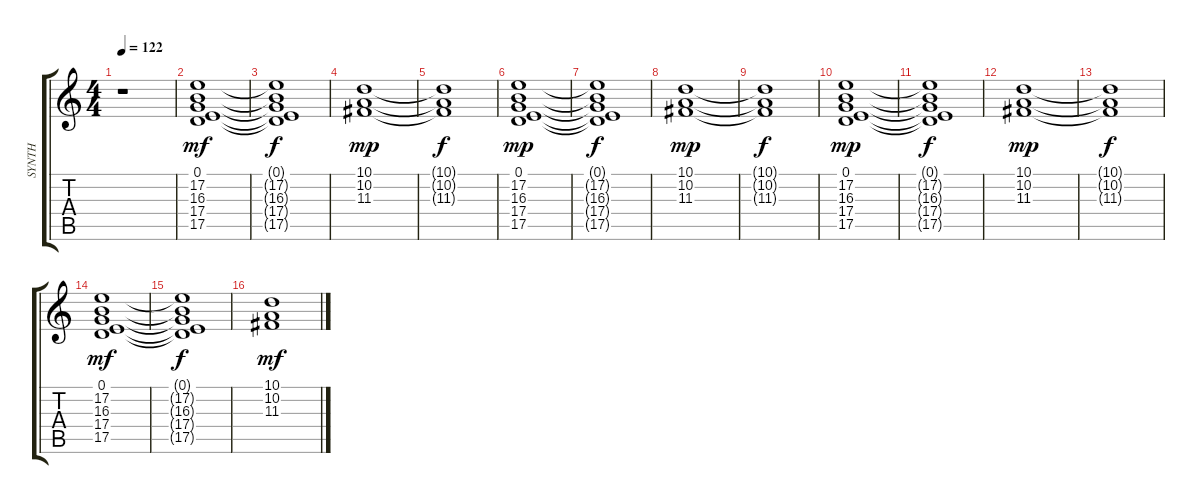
\track ("SYNTH" "SYNTH") {instrument synthstrings1}
\staff {score tabs}
\tuning (E4 B3 G3 D3 A2 E2) {hide}
\ts (4 4)
\tempo 122
\clef g2
\ks c
r.1{dy mf instrument synthstrings1} |
(0.1 17.2 16.3 17.4 17.5).1 |
(0.1{t} 17.2{t} 16.3{t} 17.4{t} 17.5{t}).1{dy f} |
(10.1 10.2 11.3).1{dy mp} |
(10.1{t} 10.2{t} 11.3{t}).1{dy f} |
(0.1 17.2 16.3 17.4 17.5).1{dy mp} |
(0.1{t} 17.2{t} 16.3{t} 17.4{t} 17.5{t}).1{dy f} |
(10.1 10.2 11.3).1{dy mp} |
(10.1{t} 10.2{t} 11.3{t}).1{dy f} |
(0.1 17.2 16.3 17.4 17.5).1{dy mp} |
(0.1{t} 17.2{t} 16.3{t} 17.4{t} 17.5{t}).1{dy f} |
(10.1 10.2 11.3).1{dy mp} |
(10.1{t} 10.2{t} 11.3{t}).1{dy f} |
(0.1 17.2 16.3 17.4 17.5).1{dy mf} |
(0.1{t} 17.2{t} 16.3{t} 17.4{t} 17.5{t}).1{dy f} |
(10.1 10.2 11.3).1{dy mf}
